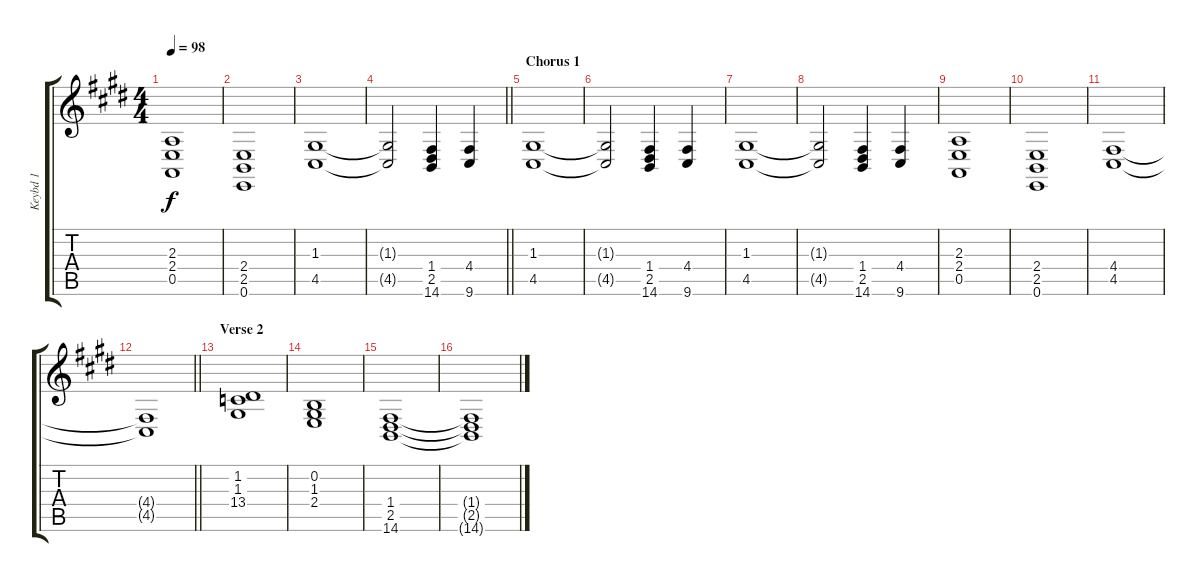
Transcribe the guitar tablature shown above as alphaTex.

\track ("Keybd 1" "Keybd 1") {instrument pad8sweep}
\staff {score tabs}
\tuning (E4 B3 G3 D3 A2 E2) {hide}
\ts (4 4)
\tempo 98
\clef g2
\ks c#minor
(2.3 2.4 0.5).1{dy f} |
(2.4 2.5 0.6).1 |
(1.3 4.5).1 |
\barLineRight lightlight
(1.3{t} 4.5{t}).2 (1.4 2.5 14.6).4 (4.4 9.6).4 |
\section ("" "Chorus 1")
(1.3 4.5).1 |
(1.3{t} 4.5{t}).2 (1.4 2.5 14.6).4 (4.4 9.6).4 |
(1.3 4.5).1 |
(1.3{t} 4.5{t}).2 (1.4 2.5 14.6).4 (4.4 9.6).4 |
(2.3 2.4 0.5).1 |
(2.4 2.5 0.6).1 |
(4.4 4.5).1 |
\barLineRight lightlight
(4.4{t} 4.5{t}).1 |
\section ("" "Verse 2")
(1.2 1.3 13.4).1 |
(0.2 1.3 2.4).1 |
(1.4 2.5 14.6).1 |
(1.4{t} 2.5{t} 14.6{t}).1
